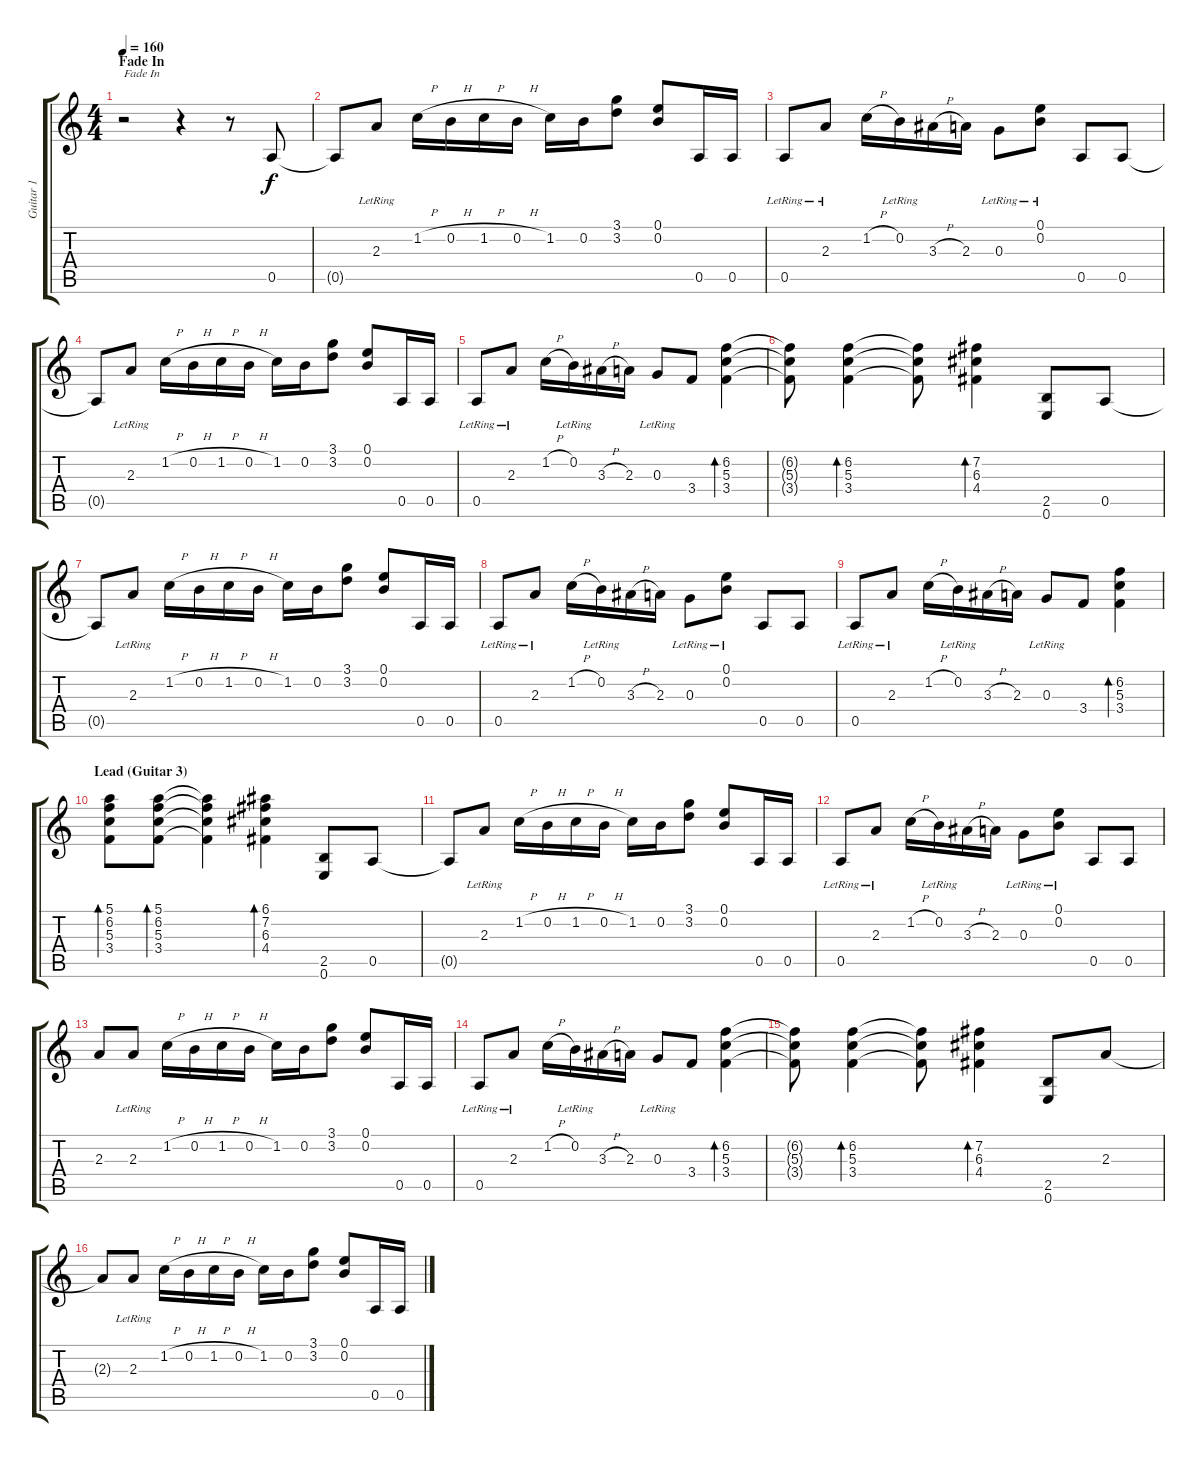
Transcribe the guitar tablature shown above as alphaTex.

\track ("Guitar 1" "Guitar 1") {instrument acousticguitarsteel}
\staff {score tabs}
\tuning (E4 B3 G3 D3 A2 E2) {hide}
\ts (4 4)
\section ("" "Fade In")
\tempo 160
\clef g2
\ks c
r.2{txt "Fade In" dy f volume 0 instrument acousticguitarsteel} r.4 r.8 0.5.8{volume 13} |
0.5{t}.8 2.3{lr}.8 1.2{h}.16 0.2{h}.16 1.2{h}.16 0.2{h}.16 1.2.16 0.2.16 (3.1 3.2).8 (0.1 0.2).8 0.5.16 0.5.16 |
0.5{lr}.8 2.3{lr}.8 1.2{h}.16 0.2{lr}.16 3.3{h}.16 2.3.16 0.3{lr}.8 (0.1{lr} 0.2{lr}).8 0.5.8 0.5.8 |
0.5{t}.8 2.3{lr}.8 1.2{h}.16 0.2{h}.16 1.2{h}.16 0.2{h}.16 1.2.16 0.2.16 (3.1 3.2).8 (0.1 0.2).8 0.5.16 0.5.16 |
0.5{lr}.8 2.3{lr}.8 1.2{h}.16 0.2{lr}.16 3.3{h}.16 2.3.16 0.3{lr}.8 3.4.8 (6.2 5.3 3.4).4{bd 120} |
(6.2{t} 5.3{t} 3.4{t}).8 (6.2 5.3 3.4).4{bd 120} (6.2{t} 5.3{t} 3.4{t}).8 (7.2 6.3 4.4).4{bd 120} (2.5 0.6).8 0.5.8 |
0.5{t}.8 2.3{lr}.8 1.2{h}.16 0.2{h}.16 1.2{h}.16 0.2{h}.16 1.2.16 0.2.16 (3.1 3.2).8 (0.1 0.2).8 0.5.16 0.5.16 |
0.5{lr}.8 2.3{lr}.8 1.2{h}.16 0.2{lr}.16 3.3{h}.16 2.3.16 0.3{lr}.8 (0.1{lr} 0.2{lr}).8 0.5.8 0.5.8 |
0.5{lr}.8 2.3{lr}.8 1.2{h}.16 0.2{lr}.16 3.3{h}.16 2.3.16 0.3{lr}.8 3.4.8 (6.2 5.3 3.4).4{bd 120} |
\section ("" "Lead (Guitar 3)")
(5.1 6.2 5.3 3.4).8{bd 120} (5.1 6.2 5.3 3.4).8{bd 120} (5.1{t} 6.2{t} 5.3{t} 3.4{t}).4 (6.1 7.2 6.3 4.4).4{bd 120} (2.5 0.6).8 0.5.8 |
0.5{t}.8 2.3{lr}.8 1.2{h}.16 0.2{h}.16 1.2{h}.16 0.2{h}.16 1.2.16 0.2.16 (3.1 3.2).8 (0.1 0.2).8 0.5.16 0.5.16 |
0.5{lr}.8 2.3{lr}.8 1.2{h}.16 0.2{lr}.16 3.3{h}.16 2.3.16 0.3{lr}.8 (0.1{lr} 0.2{lr}).8 0.5.8 0.5.8 |
2.3.8 2.3{lr}.8 1.2{h}.16 0.2{h}.16 1.2{h}.16 0.2{h}.16 1.2.16 0.2.16 (3.1 3.2).8 (0.1 0.2).8 0.5.16 0.5.16 |
0.5{lr}.8 2.3{lr}.8 1.2{h}.16 0.2{lr}.16 3.3{h}.16 2.3.16 0.3{lr}.8 3.4.8 (6.2 5.3 3.4).4{bd 120} |
(6.2{t} 5.3{t} 3.4{t}).8 (6.2 5.3 3.4).4{bd 120} (6.2{t} 5.3{t} 3.4{t}).8 (7.2 6.3 4.4).4{bd 120} (2.5 0.6).8 2.3.8 |
2.3{t}.8 2.3{lr}.8 1.2{h}.16 0.2{h}.16 1.2{h}.16 0.2{h}.16 1.2.16 0.2.16 (3.1 3.2).8 (0.1 0.2).8 0.5.16 0.5.16
